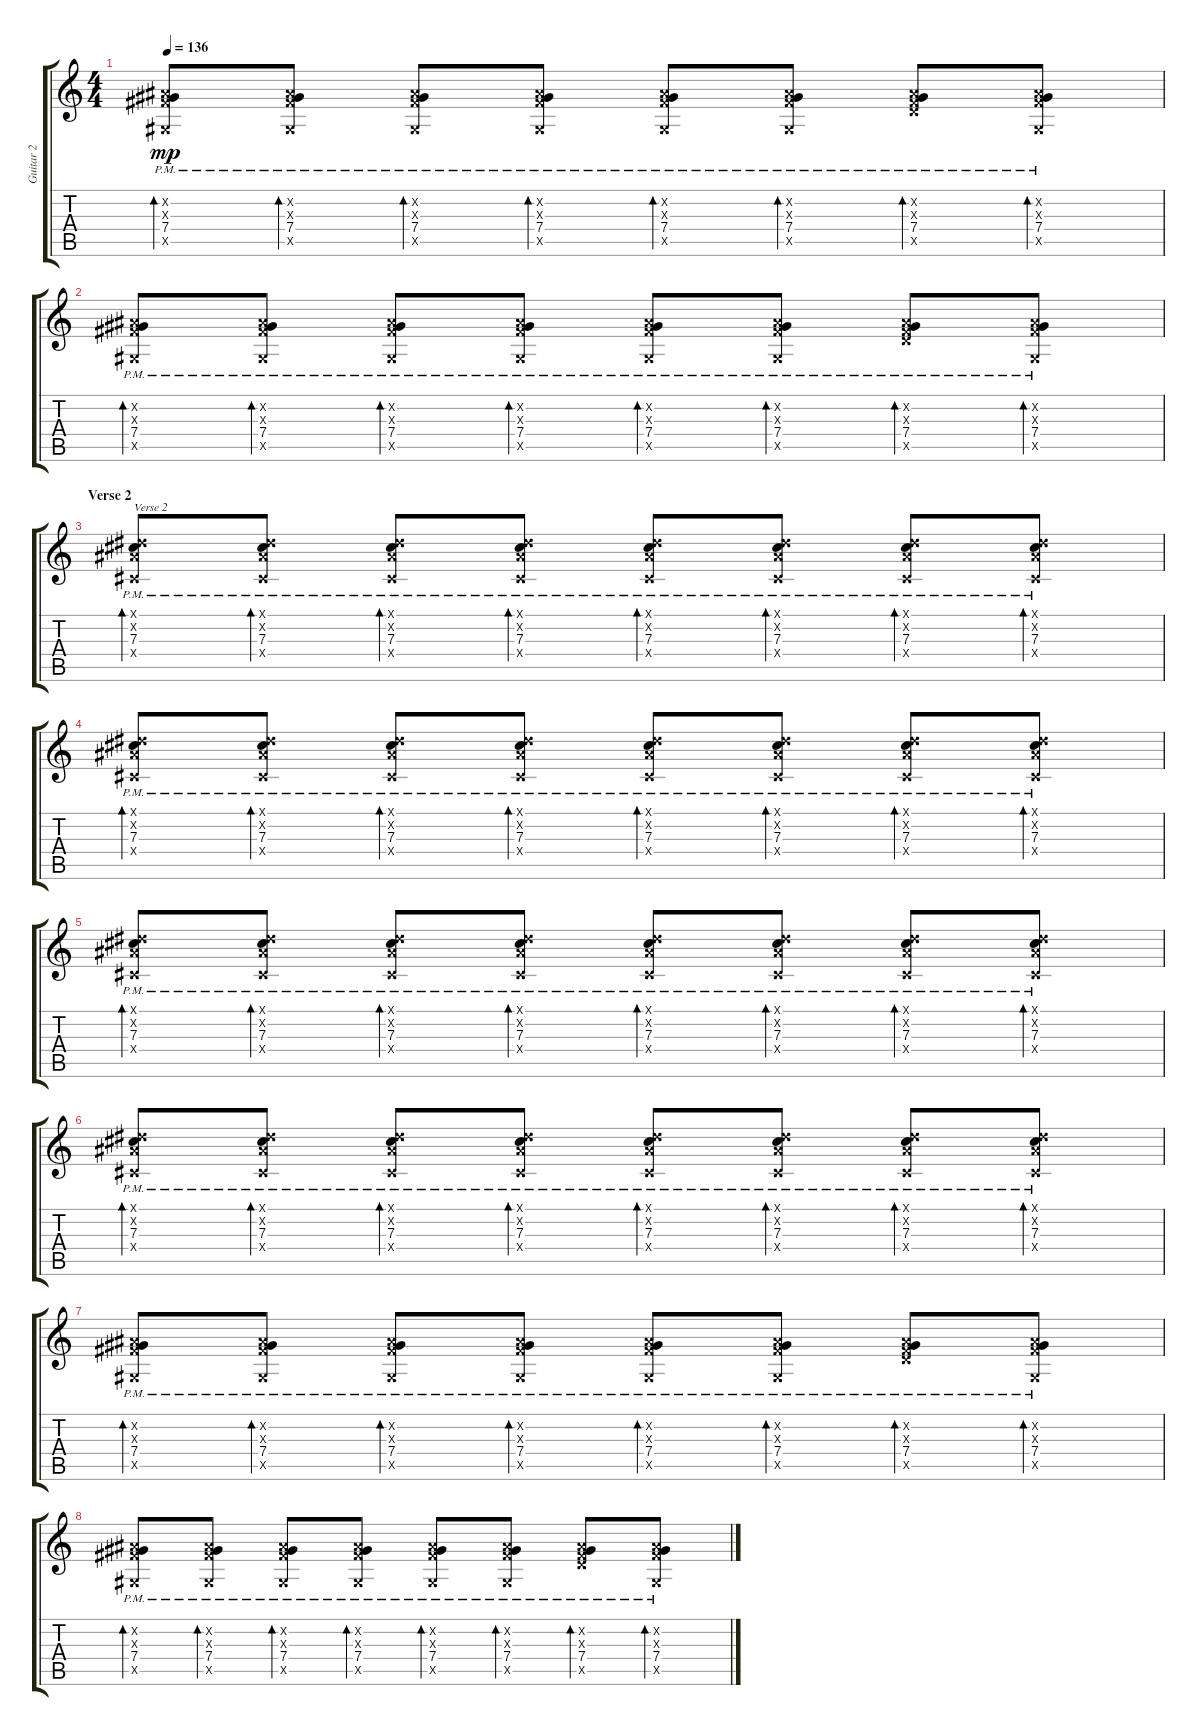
\track ("Guitar 2 " "Guitar 2 ") {instrument electricguitarclean}
\staff {score tabs}
\tuning (Eb4 Bb3 Gb3 Db3 Ab2 Eb2) {hide}
\ts (4 4)
\tempo 136
\clef g2
\ks c
(0.2{x} 0.3{x} 7.4{pm} 0.5{x}).8{bd 60 dy mp} (0.2{x} 0.3{x} 7.4{pm} 0.5{x}).8{bd 60} (0.2{x} 0.3{x} 7.4{pm} 0.5{x}).8{bd 60} (0.2{x} 0.3{x} 7.4{pm} 0.5{x}).8{bd 60} (0.2{x} 0.3{x} 7.4{pm} 0.5{x}).8{bd 60} (0.2{x} 0.3{x} 7.4{pm} 0.5{x}).8{bd 60} (0.2{x} 0.3{x} 7.4{pm} 6.5{x}).8{bd 60} (0.2{x} 0.3{x} 7.4{pm} 0.5{x}).8{bd 60} |
(0.2{x} 0.3{x} 7.4{pm} 0.5{x}).8{bd 60} (0.2{x} 0.3{x} 7.4{pm} 0.5{x}).8{bd 60} (0.2{x} 0.3{x} 7.4{pm} 0.5{x}).8{bd 60} (0.2{x} 0.3{x} 7.4{pm} 0.5{x}).8{bd 60} (0.2{x} 0.3{x} 7.4{pm} 0.5{x}).8{bd 60} (0.2{x} 0.3{x} 7.4{pm} 0.5{x}).8{bd 60} (0.2{x} 0.3{x} 7.4{pm} 6.5{x}).8{bd 60} (0.2{x} 0.3{x} 7.4{pm} 0.5{x}).8{bd 60} |
\section ("" "Verse 2")
(0.1{x} 0.2{x} 7.3{pm} 0.4{x}).8{bd 60 txt "Verse 2"} (0.1{x} 0.2{x} 7.3{pm} 0.4{x}).8{bd 60} (0.1{x} 0.2{x} 7.3{pm} 0.4{x}).8{bd 60} (0.1{x} 0.2{x} 7.3{pm} 0.4{x}).8{bd 60} (0.1{x} 0.2{x} 7.3{pm} 0.4{x}).8{bd 60} (0.1{x} 0.2{x} 7.3{pm} 0.4{x}).8{bd 60} (0.1{x} 0.2{x} 7.3{pm} 0.4{x}).8{bd 60} (0.1{x} 0.2{x} 7.3{pm} 0.4{x}).8{bd 60} |
(0.1{x} 0.2{x} 7.3{pm} 0.4{x}).8{bd 60} (0.1{x} 0.2{x} 7.3{pm} 0.4{x}).8{bd 60} (0.1{x} 0.2{x} 7.3{pm} 0.4{x}).8{bd 60} (0.1{x} 0.2{x} 7.3{pm} 0.4{x}).8{bd 60} (0.1{x} 0.2{x} 7.3{pm} 0.4{x}).8{bd 60} (0.1{x} 0.2{x} 7.3{pm} 0.4{x}).8{bd 60} (0.1{x} 0.2{x} 7.3{pm} 0.4{x}).8{bd 60} (0.1{x} 0.2{x} 7.3{pm} 0.4{x}).8{bd 60} |
(0.1{x} 0.2{x} 7.3{pm} 0.4{x}).8{bd 60} (0.1{x} 0.2{x} 7.3{pm} 0.4{x}).8{bd 60} (0.1{x} 0.2{x} 7.3{pm} 0.4{x}).8{bd 60} (0.1{x} 0.2{x} 7.3{pm} 0.4{x}).8{bd 60} (0.1{x} 0.2{x} 7.3{pm} 0.4{x}).8{bd 60} (0.1{x} 0.2{x} 7.3{pm} 0.4{x}).8{bd 60} (0.1{x} 0.2{x} 7.3{pm} 0.4{x}).8{bd 60} (0.1{x} 0.2{x} 7.3{pm} 0.4{x}).8{bd 60} |
(0.1{x} 0.2{x} 7.3{pm} 0.4{x}).8{bd 60} (0.1{x} 0.2{x} 7.3{pm} 0.4{x}).8{bd 60} (0.1{x} 0.2{x} 7.3{pm} 0.4{x}).8{bd 60} (0.1{x} 0.2{x} 7.3{pm} 0.4{x}).8{bd 60} (0.1{x} 0.2{x} 7.3{pm} 0.4{x}).8{bd 60} (0.1{x} 0.2{x} 7.3{pm} 0.4{x}).8{bd 60} (0.1{x} 0.2{x} 7.3{pm} 0.4{x}).8{bd 60} (0.1{x} 0.2{x} 7.3{pm} 0.4{x}).8{bd 60} |
(0.2{x} 0.3{x} 7.4{pm} 0.5{x}).8{bd 60} (0.2{x} 0.3{x} 7.4{pm} 0.5{x}).8{bd 60} (0.2{x} 0.3{x} 7.4{pm} 0.5{x}).8{bd 60} (0.2{x} 0.3{x} 7.4{pm} 0.5{x}).8{bd 60} (0.2{x} 0.3{x} 7.4{pm} 0.5{x}).8{bd 60} (0.2{x} 0.3{x} 7.4{pm} 0.5{x}).8{bd 60} (0.2{x} 0.3{x} 7.4{pm} 6.5{x}).8{bd 60} (0.2{x} 0.3{x} 7.4{pm} 0.5{x}).8{bd 60} |
(0.2{x} 0.3{x} 7.4{pm} 0.5{x}).8{bd 60} (0.2{x} 0.3{x} 7.4{pm} 0.5{x}).8{bd 60} (0.2{x} 0.3{x} 7.4{pm} 0.5{x}).8{bd 60} (0.2{x} 0.3{x} 7.4{pm} 0.5{x}).8{bd 60} (0.2{x} 0.3{x} 7.4{pm} 0.5{x}).8{bd 60} (0.2{x} 0.3{x} 7.4{pm} 0.5{x}).8{bd 60} (0.2{x} 0.3{x} 7.4{pm} 6.5{x}).8{bd 60} (0.2{x} 0.3{x} 7.4{pm} 0.5{x}).8{bd 60}
